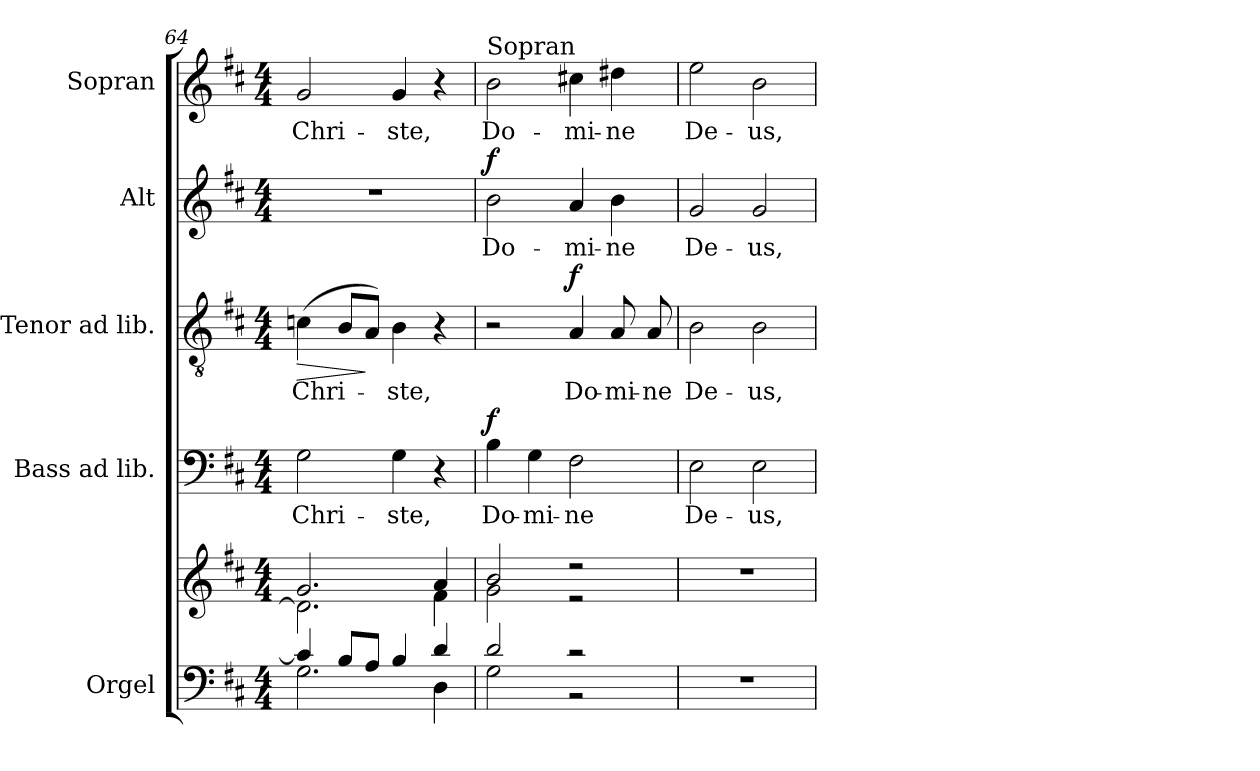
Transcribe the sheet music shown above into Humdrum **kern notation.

**kern	**kern	**kern	**text	**dynam	**kern	**text	**dynam	**kern	**text	**dynam	**kern	**text
*part5	*part5	*part4	*part4	*part4	*part3	*part3	*part3	*part2	*part2	*part2	*part1	*part1
*staff6	*staff5	*staff4	*staff4	*staff4	*staff3	*staff3	*staff3	*staff2	*staff2	*staff2	*staff1	*staff1
*I"Orgel	*	*I"Bass ad lib.	*	*	*I"Tenor ad lib.	*	*	*I"Alt	*	*	*I"Sopran	*
*I'Org.	*	*I'B.	*	*	*I'T.	*	*	*I'A.	*	*	*I'S.	*
*clefF4	*clefG2	*clefF4	*	*	*clefGv2	*	*	*clefG2	*	*	*clefG2	*
*k[f#c#]	*k[f#c#]	*k[f#c#]	*	*	*k[f#c#]	*	*	*k[f#c#]	*	*	*k[f#c#]	*
*D:	*D:	*D:	*	*	*D:	*	*	*D:	*	*	*D:	*
*M4/4	*M4/4	*M4/4	*	*	*M4/4	*	*	*M4/4	*	*	*M4/4	*
=64	=64	=64	=64	=64	=64	=64	=64	=64	=64	=64	=64	=64
*^	*^	*	*	*	*	*	*	*	*	*	*	*
!	!	!	!	!	!LO:LY:b	!	!	!LO:LY:b	!LO:HP:b	!	!	!	!	!LO:LY:b
4cn/]	2.G\	2.g/	2.d\]	2G\	Chri-	.	(>4cn\	Chri-	>	1r	.	.	2g/	Chri-
8B/L	.	.	.	.	.	.	8B/L	.	.	.	.	.	.	.
8A/J	.	.	.	.	.	.	8A/J)	.	]	.	.	.	.	.
!	!	!	!	!	!LO:LY:b	!	!	!LO:LY:b	!	!	!	!	!	!LO:LY:b
4B/	.	.	.	4G\	-ste,	.	4B\	-ste,	.	.	.	.	4g/	-ste,
4d/	4D\	4a/	4f#\	4r	.	.	4r	.	.	.	.	.	4r	.
=65	=65	=65	=65	=65	=65	=65	=65	=65	=65	=65	=65	=65	=65	=65
!	!	!	!	!	!	!	!	!	!	!	!	!	!LO:TX:a:t=Sopran	!
!	!	!	!	!	!LO:LY:b	!LO:DY:a	!	!	!	!	!LO:LY:b	!LO:DY:a	!	!LO:LY:b
2d/	2G\	2b/	2g\	4B\	Do-	f	2r	.	.	2b\	Do-	f	2b\	Do-
!	!	!	!	!	!LO:LY:b	!	!	!	!	!	!	!	!	!
.	.	.	.	4G\	-mi-	.	.	.	.	.	.	.	.	.
!	!	!	!	!	!LO:LY:b	!	!	!LO:LY:b	!LO:DY:a	!	!LO:LY:b	!	!	!LO:LY:b
2r	2r	2r	2r	2F#\	-ne	.	4A/	Do-	f	4a/	-mi-	.	4cc#X\	-mi-
!	!	!	!	!	!	!	!	!LO:LY:b	!	!	!LO:LY:b	!	!	!LO:LY:b
.	.	.	.	.	.	.	8A/	-mi-	.	4b\	-ne	.	4dd#X\	-ne
!	!	!	!	!	!	!	!	!LO:LY:b	!	!	!	!	!	!
.	.	.	.	.	.	.	8A/	-ne	.	.	.	.	.	.
*v	*v	*	*	*	*	*	*	*	*	*	*	*	*	*
*	*v	*v	*	*	*	*	*	*	*	*	*	*	*
=66	=66	=66	=66	=66	=66	=66	=66	=66	=66	=66	=66	=66
!	!	!	!LO:LY:b	!	!	!LO:LY:b	!	!	!LO:LY:b	!	!	!LO:LY:b
1r	1r	2E\	De-	.	2B\	De-	.	2g/	De-	.	2ee\	De-
!	!	!	!LO:LY:b	!	!	!LO:LY:b	!	!	!LO:LY:b	!	!	!LO:LY:b
.	.	2E\	-us,	.	2B\	-us,	.	2g/	-us,	.	2b\	-us,
=	=	=	=	=	=	=	=	=	=	=	=	=
*-	*-	*-	*-	*-	*-	*-	*-	*-	*-	*-	*-	*-
